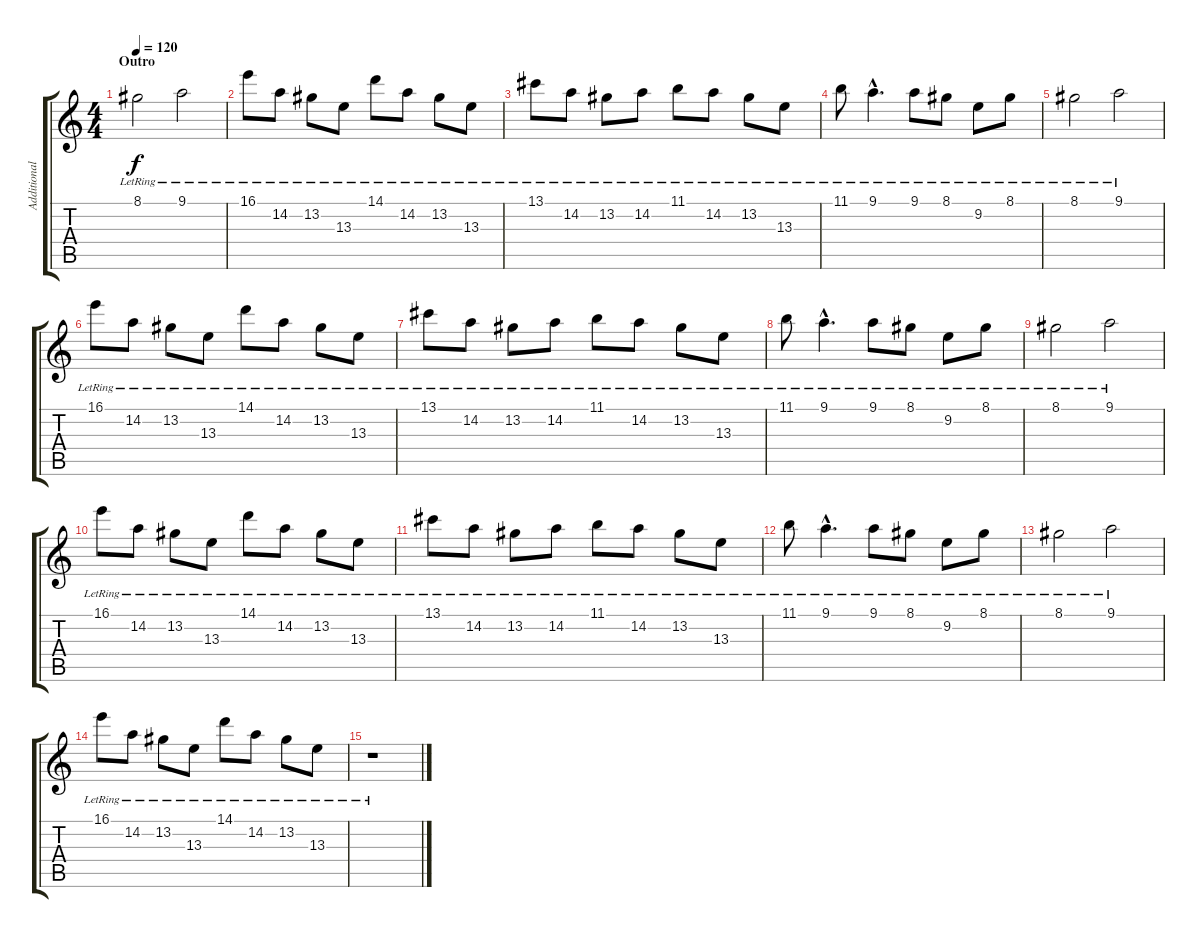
\track ("Additional Guitar" "Additional") {instrument electricguitarjazz}
\staff {score tabs}
\tuning (C4 G3 Eb3 Bb2 F2 C2) {hide}
\ts (4 4)
\section ("" "Outro")
\tempo 120
\clef g2
\ks c
8.1{lr}.2{dy f} 9.1{lr}.2 |
16.1{lr}.8 14.2{lr}.8 13.2{lr}.8 13.3{lr}.8 14.1{lr}.8 14.2{lr}.8 13.2{lr}.8 13.3{lr}.8 |
13.1{lr}.8 14.2{lr}.8 13.2{lr}.8 14.2{lr}.8 11.1{lr}.8 14.2{lr}.8 13.2{lr}.8 13.3{lr}.8 |
11.1{lr}.8 9.1{hac lr}.4{d} 9.1{lr}.8 8.1{lr}.8 9.2{lr}.8 8.1{lr}.8 |
8.1{lr}.2 9.1{lr}.2 |
16.1{lr}.8 14.2{lr}.8 13.2{lr}.8 13.3{lr}.8 14.1{lr}.8 14.2{lr}.8 13.2{lr}.8 13.3{lr}.8 |
13.1{lr}.8 14.2{lr}.8 13.2{lr}.8 14.2{lr}.8 11.1{lr}.8 14.2{lr}.8 13.2{lr}.8 13.3{lr}.8 |
11.1{lr}.8 9.1{hac lr}.4{d} 9.1{lr}.8 8.1{lr}.8 9.2{lr}.8 8.1{lr}.8 |
8.1{lr}.2 9.1{lr}.2 |
16.1{lr}.8 14.2{lr}.8 13.2{lr}.8 13.3{lr}.8 14.1{lr}.8 14.2{lr}.8 13.2{lr}.8 13.3{lr}.8 |
13.1{lr}.8 14.2{lr}.8 13.2{lr}.8 14.2{lr}.8 11.1{lr}.8 14.2{lr}.8 13.2{lr}.8 13.3{lr}.8 |
11.1{lr}.8 9.1{hac lr}.4{d} 9.1{lr}.8 8.1{lr}.8 9.2{lr}.8 8.1{lr}.8 |
8.1{lr}.2 9.1{lr}.2 |
16.1{lr}.8 14.2{lr}.8 13.2{lr}.8 13.3{lr}.8 14.1{lr}.8 14.2{lr}.8 13.2{lr}.8 13.3{lr}.8 |
r.1
